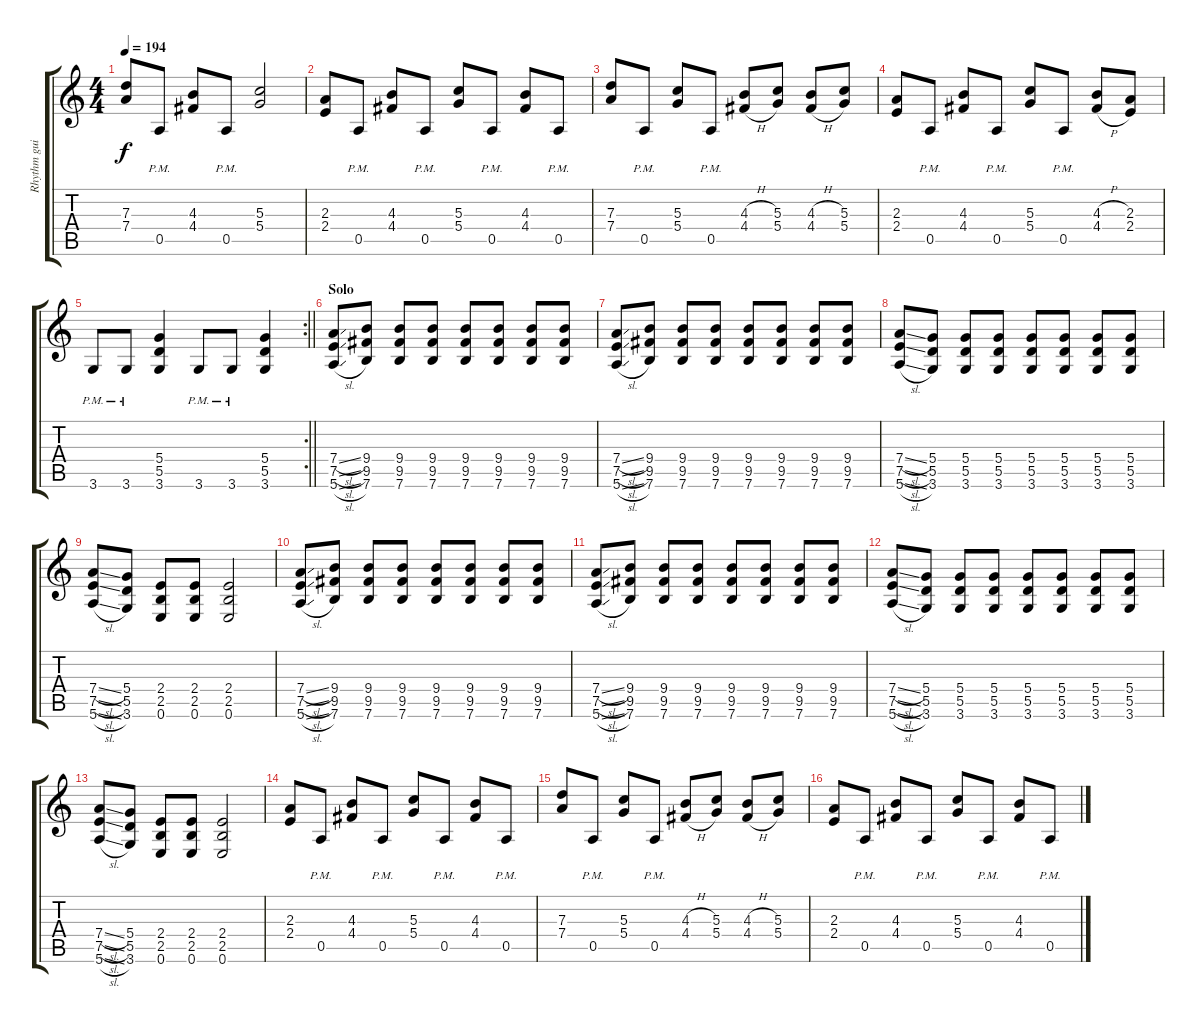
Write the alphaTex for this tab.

\track ("Rhythm guitar" "Rhythm gui") {instrument distortionguitar}
\staff {score tabs}
\tuning (E4 B3 G3 D3 A2 E2) {hide}
\ts (4 4)
\tempo 194
\clef g2
\ks c
(7.3 7.4).8{dy f} 0.5{pm}.8 (4.3 4.4).8 0.5{pm}.8 (5.3 5.4).2 |
(2.3 2.4).8 0.5{pm}.8 (4.3 4.4).8 0.5{pm}.8 (5.3 5.4).8 0.5{pm}.8 (4.3 4.4).8 0.5{pm}.8 |
(7.3 7.4).8 0.5{pm}.8 (5.3 5.4).8 0.5{pm}.8 (4.3{h} 4.4{h}).8 (5.3 5.4).8 (4.3{h} 4.4{h}).8 (5.3 5.4).8 |
(2.3 2.4).8 0.5{pm}.8 (4.3 4.4).8 0.5{pm}.8 (5.3 5.4).8 0.5{pm}.8 (4.3{h} 4.4{h}).8 (2.3 2.4).8 |
\rc 2
\barLineRight lightlight
3.6{pm}.8 3.6{pm}.8 (5.4 5.5 3.6).4 3.6{pm}.8 3.6{pm}.8 (5.4 5.5 3.6).4 |
\section ("" "Solo")
(7.4{sl} 7.5{sl} 5.6{sl}).8 (9.4 9.5 7.6).8 (9.4 9.5 7.6).8 (9.4 9.5 7.6).8 (9.4 9.5 7.6).8 (9.4 9.5 7.6).8 (9.4 9.5 7.6).8 (9.4 9.5 7.6).8 |
(7.4{sl} 7.5{sl} 5.6{sl}).8 (9.4 9.5 7.6).8 (9.4 9.5 7.6).8 (9.4 9.5 7.6).8 (9.4 9.5 7.6).8 (9.4 9.5 7.6).8 (9.4 9.5 7.6).8 (9.4 9.5 7.6).8 |
(7.4{sl} 7.5{sl} 5.6{sl}).8 (5.4 5.5 3.6).8 (5.4 5.5 3.6).8 (5.4 5.5 3.6).8 (5.4 5.5 3.6).8 (5.4 5.5 3.6).8 (5.4 5.5 3.6).8 (5.4 5.5 3.6).8 |
(7.4{sl} 7.5{sl} 5.6{sl}).8 (5.4 5.5 3.6).8 (2.4 2.5 0.6).8 (2.4 2.5 0.6).8 (2.4 2.5 0.6).2 |
(7.4{sl} 7.5{sl} 5.6{sl}).8 (9.4 9.5 7.6).8 (9.4 9.5 7.6).8 (9.4 9.5 7.6).8 (9.4 9.5 7.6).8 (9.4 9.5 7.6).8 (9.4 9.5 7.6).8 (9.4 9.5 7.6).8 |
(7.4{sl} 7.5{sl} 5.6{sl}).8 (9.4 9.5 7.6).8 (9.4 9.5 7.6).8 (9.4 9.5 7.6).8 (9.4 9.5 7.6).8 (9.4 9.5 7.6).8 (9.4 9.5 7.6).8 (9.4 9.5 7.6).8 |
(7.4{sl} 7.5{sl} 5.6{sl}).8 (5.4 5.5 3.6).8 (5.4 5.5 3.6).8 (5.4 5.5 3.6).8 (5.4 5.5 3.6).8 (5.4 5.5 3.6).8 (5.4 5.5 3.6).8 (5.4 5.5 3.6).8 |
(7.4{sl} 7.5{sl} 5.6{sl}).8 (5.4 5.5 3.6).8 (2.4 2.5 0.6).8 (2.4 2.5 0.6).8 (2.4 2.5 0.6).2 |
(2.3 2.4).8 0.5{pm}.8 (4.3 4.4).8 0.5{pm}.8 (5.3 5.4).8 0.5{pm}.8 (4.3 4.4).8 0.5{pm}.8 |
(7.3 7.4).8 0.5{pm}.8 (5.3 5.4).8 0.5{pm}.8 (4.3{h} 4.4{h}).8 (5.3 5.4).8 (4.3{h} 4.4{h}).8 (5.3 5.4).8 |
(2.3 2.4).8 0.5{pm}.8 (4.3 4.4).8 0.5{pm}.8 (5.3 5.4).8 0.5{pm}.8 (4.3 4.4).8 0.5{pm}.8
